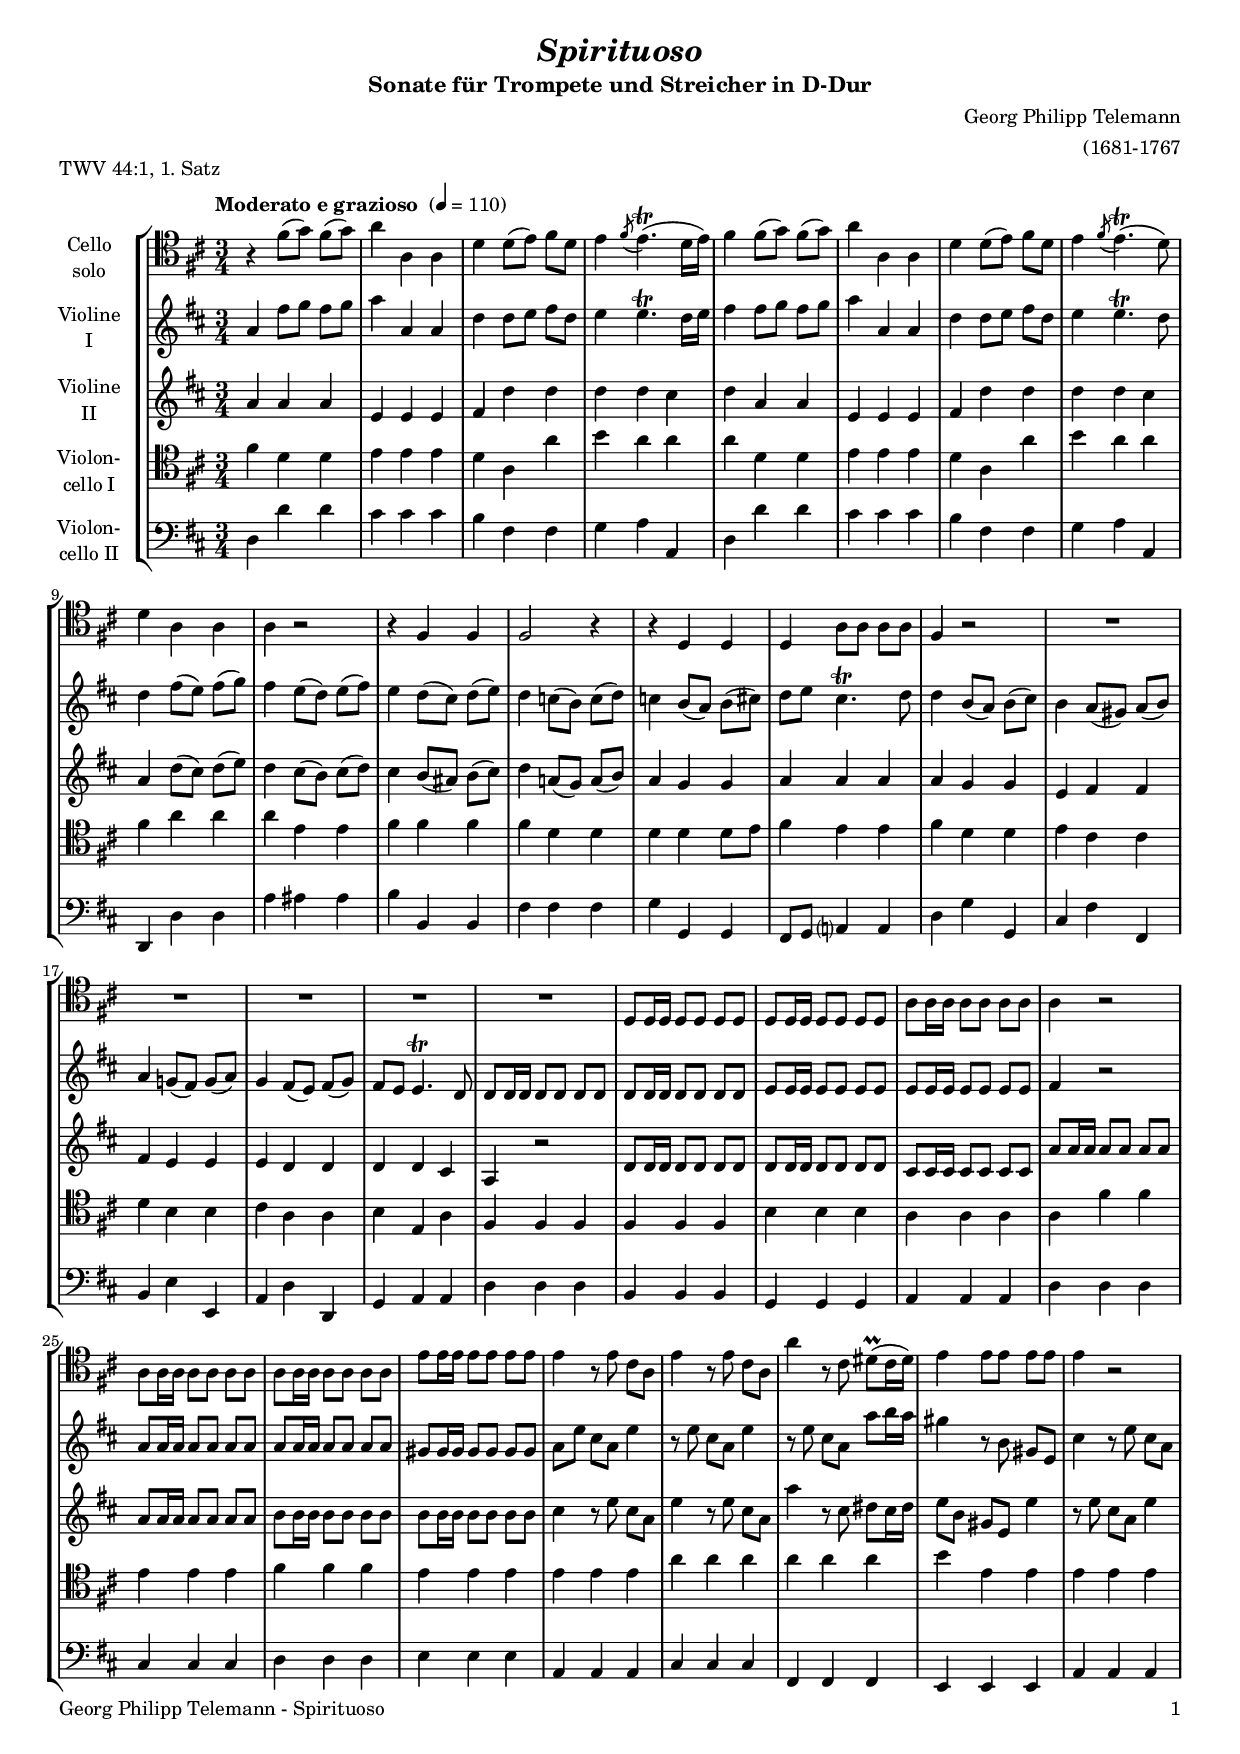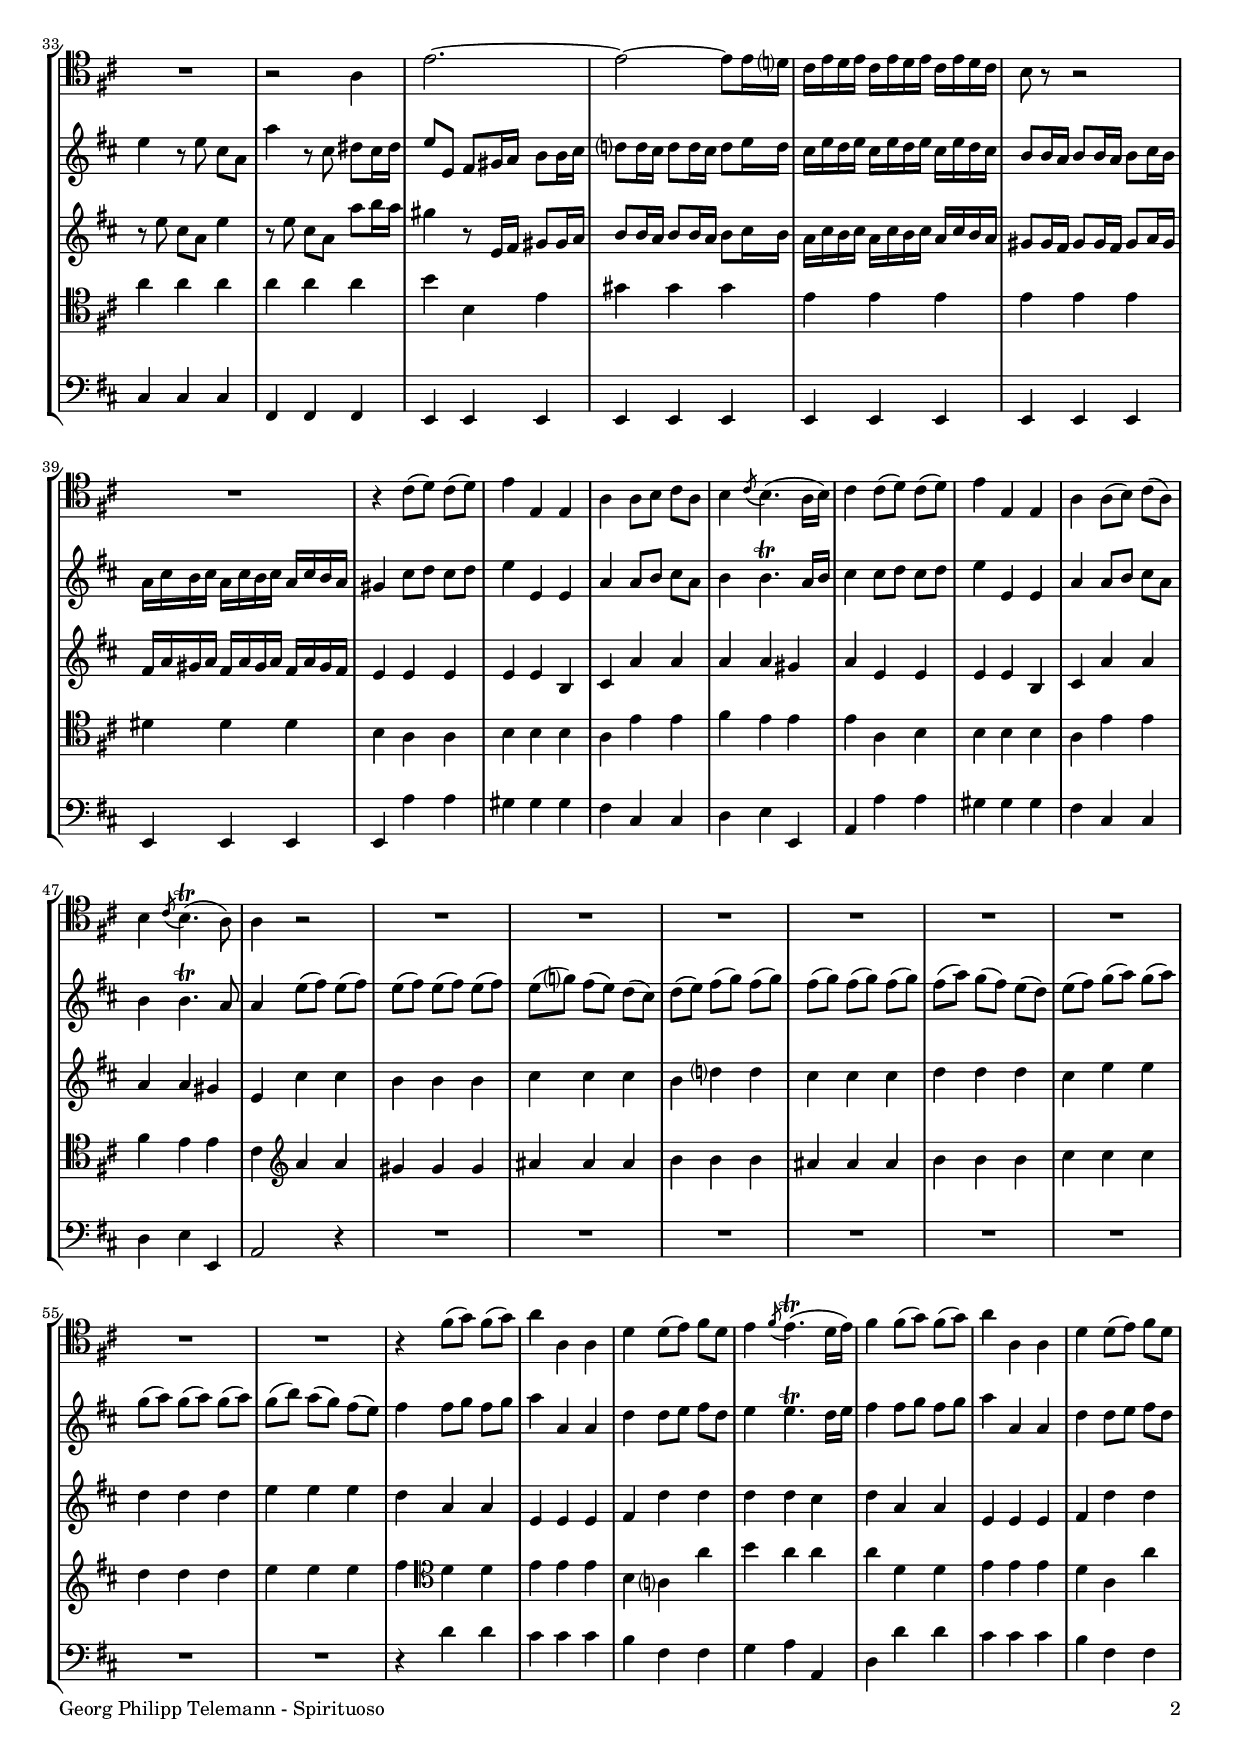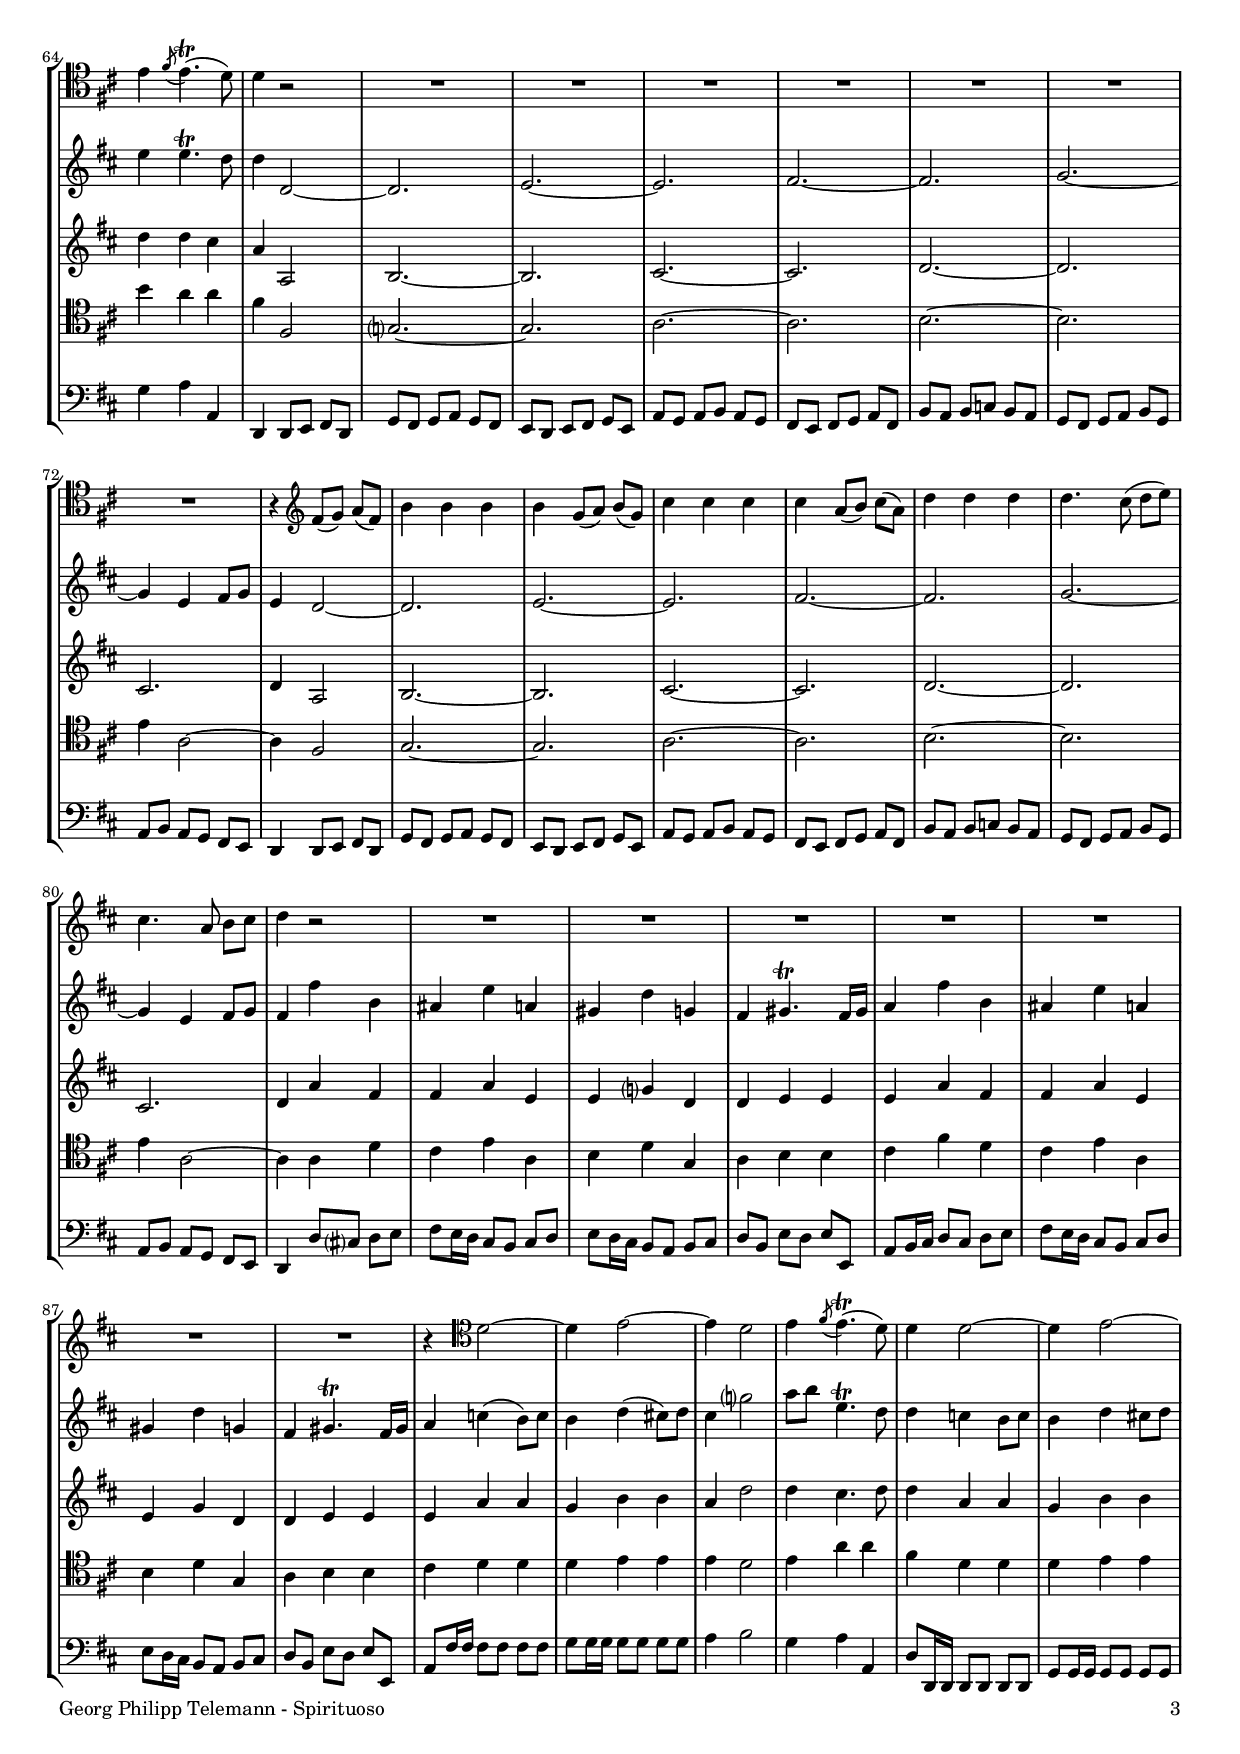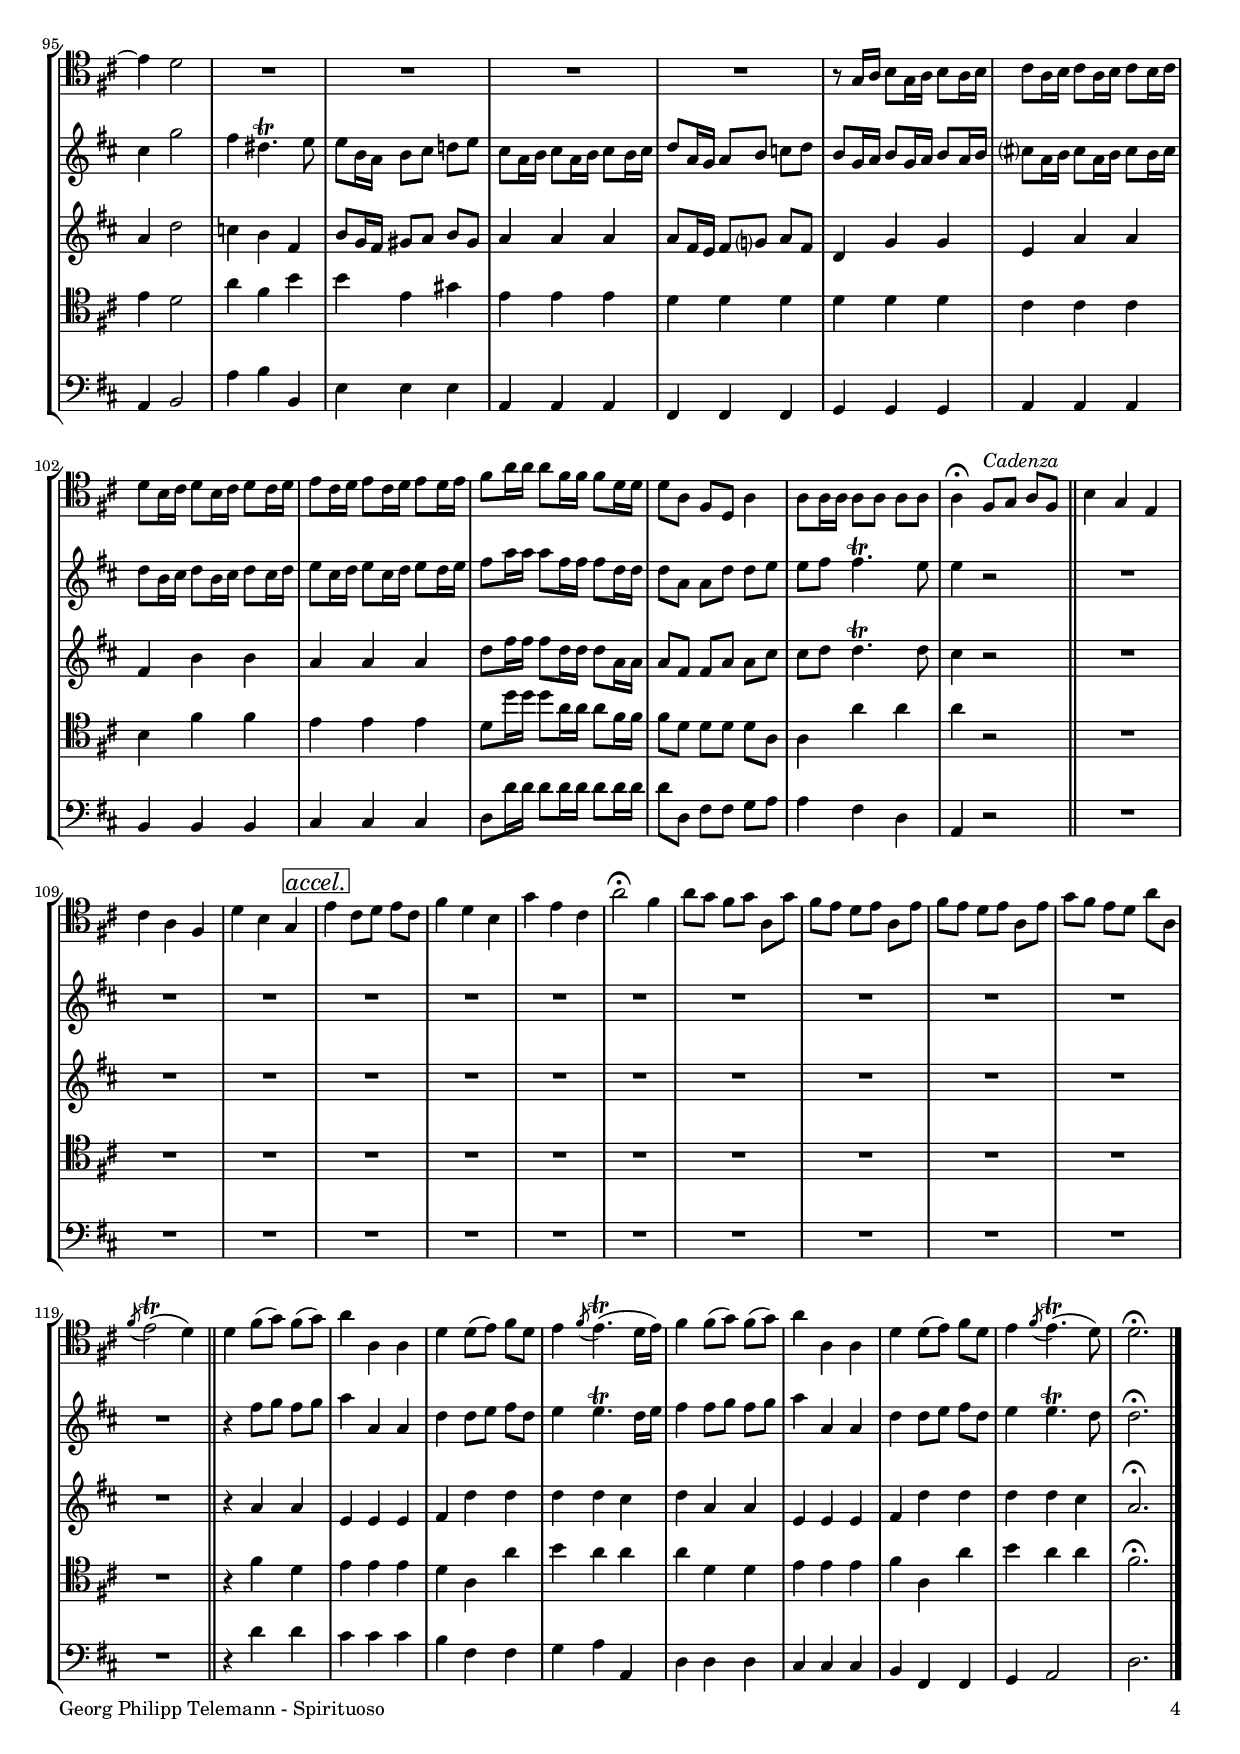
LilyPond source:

\version "2.24.1"
\include "deutsch.ly"

#(set-global-staff-size 17)

\header {
  title     = \markup \bold \italic "Spirituoso"
  subtitle  = "Sonate für Trompete und Streicher in D-Dur"
  composer  = "Georg Philipp Telemann"
  arranger  = "(1681-1767"
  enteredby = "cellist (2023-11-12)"
  piece     = "TWV 44:1, 1. Satz"
}

voiceconsts = {
  \key d \major
  \time 3/4
  \clef "bass"
%  \numericTimeSignature
  \compressEmptyMeasures
  % Set default beaming for all staves
  \set Timing.beamExceptions = #'()
  \set Timing.baseMoment     = #(ly:make-moment 1 4)
  \set Timing.beatStructure  = #'(1 1 1)
  \tempo "Moderato e grazioso " 4=110
}

mist = "string ensemble 1"
mivl = "violin"
miba = "cello"
mipz = "pizzicato strings"

accl = \mark \markup \box \italic "accel."
cade = \markup \italic "Cadenza"

va = \relative c' {
  \voiceconsts
  \clef "tenor"

  r4 fis8( g) fis( g)
  a4 a, a
  d d8( e) fis d
  e4 \acciaccatura fis8 e4.(\trill d16[ e])
  fis4 fis8( g) fis( g)
  a4 a, a

  d d8( e) fis d
  e4 \acciaccatura fis8 e4.(\trill d8)
  d4 a a
  a r2
  r4 fis fis
  fis2 r4
  r d d
  d a'8 a a a

  fis4 r2
  R2.*5
  d8 d16 d d8 d d d
  d d16 d d8 d d d
  a' a16 a a8 a a a
  a4 r2

  a8 a16 a a8 a a a
  a a16 a a8 a a a
  e'8 e16 e e8 e e e
  e4 r8 e cis a
  e'4 r8 e cis a
  a'4 r8 cis, dis(\prall cis16 dis)

  e4 e8 e e e
  e4 r2
  R2.
  r2 a,4
  e'2.~
  e2~ e8 e16 d?
  cis e d e cis e d e cis e d cis

  h8 r r2
  R2.
  r4 cis8( d) cis( d)
  e4 e, e
  a a8 h cis a
  h4 \acciaccatura cis8 h4.( a16[ h])
  cis4 cis8( d) cis( d)

  e4 e, e
  a a8( h) cis( a)
  h4 \acciaccatura cis8 h4.(\trill a8)
  a4 r2
  R2.*8
  r4 fis'8( g) fis( g)
  a4 a, a

  d d8( e) fis d
  e4 \acciaccatura fis8 e4.(\trill d16[ e])
  fis4 fis8( g) fis( g)
  a4 a, a
  d d8( e) fis d
  e4 \acciaccatura fis8 e4.(\trill d8)
  d4 r2

  R2.*7
  r4 \clef "treble" fis8( g) a( fis)
  h4 h h
  h g8( a) h( g)
  cis4 cis cis
  cis a8( h) cis( a)
  d4 d d

  d4. cis8( d e)
  cis4. a8 h cis
  d4 r2
  R2.*7
  r4 \clef "tenor" d,2~
  d4 e2~
  e4 d2

  e4 \acciaccatura fis8 e4.(\trill d8)
  d4 d2~
  d4 e2~
  e4 d2
  R2.*4
  r8 g,16 a h8 g16 a h8 a16 h
  cis8 a16 h cis8 a16 h cis8 h16 cis

  d8 h16 cis d8 h16 cis d8 cis16 d
  e8 cis16 d e8 cis16 d e8 d16 e
  fis8 a16 a a8 fis16 fis fis8 d16 d
  d8 a fis d a'4
  a8 a16 a a8 a a a

  a4\fermata fis8^\cade g a fis \bar "||"
  h4 g e
  cis' a fis
  d' h g \accl
  e' cis8 d e cis
  fis4 d h
  g' e cis

  a'2\fermata fis4
  a8 g fis g a, g'
  fis e d e a, e'
  fis e d e a, e'
  g fis e d a' a,
  \acciaccatura fis'8 e2(\trill d4) \bar "||"
  d4 fis8( g) fis( g)

  a4 a, a
  d d8( e) fis d
  e4 \acciaccatura fis8 e4.(\trill d16 e)
  fis4 fis8( g) fis( g)
  a4 a, a
  d d8( e) fis d
  e4 \acciaccatura fis8 e4.(\trill d8)

  d2.\fermata \bar "|."
}

vb = \relative c'' {
  \voiceconsts
  \clef "treble"

  a4 fis'8 g fis g
  a4 a, a
  d d8 e fis d
  e4 e4.\trill d16 e
  fis4 fis8 g fis g
  a4 a, a
  d d8 e fis d

  e4 e4.\trill d8
  d4 fis8( e) fis( g)
  fis4 e8( d) e( fis)
  e4 d8( cis) d( e)
  d4 c8( h) c( d)
  c4 h8( a) h( cis)
  d e cis4.\trill d8
  d4 h8( a) h( cis)

  h4 a8( gis) a( h)
  a4 g!8( fis) g( a)
  g4 fis8( e) fis( g)
  fis e e4.\trill d8
  d d16 d d8 d d d
  d d16 d d8 d d d
  e e16 e e8 e e e

  e e16 e e8 e e e
  fis4 r2
  a8 a16 a a8 a a a
  a a16 a a8 a a a
  gis8 gis16 gis gis8 gis gis gis
  a e' cis a e'4
  r8 e cis a e'4

  r8 e cis a a' h16 a
  gis4 r8 h, gis e
  cis'4 r8 e cis a
  e'4 r8 e cis a
  a'4 r8 cis, dis cis16 dis
  e8 e, fis gis16 a h8 h16 cis

  d?8 d16 cis d8 d16 cis d8 e16 d
  cis e d e cis e d e cis e d cis
  h8 h16 a h8 h16 a h8 cis16 h
  a cis h cis a cis h cis a cis h a
  gis4 cis8 d cis d

  e4 e, e
  a a8 h cis a
  h4 h4.\trill a16 h
  cis4 cis8 d cis d
  e4 e, e
  a a8 h cis a
  h4 h4.\trill a8
  a4 e'8( fis) e( fis)

  e( fis) e( fis) e( fis)
  e( g?) fis( e) d( cis)
  d( e) fis( g) fis( g)
  fis( g) fis( g) fis( g)
  fis( a) g( fis) e( d)
  e( fis) g( a) g( a)
  g( a) g( a) g( a)

  g( h) a( g) fis( e)
  fis4 fis8 g fis g
  a4 a, a
  d d8 e fis d
  e4 e4.\trill d16 e
  fis4 fis8 g fis g
  a4 a, a
  d d8 e fis d

  e4 e4.\trill d8
  d4 d,2~
  d2.
  e~
  e
  fis~
  fis
  g~
  g4 e fis8 g
  e4 d2~
  d2.

  e~
  e
  fis~
  fis
  g~
  g4 e fis8 g
  fis4 fis' h,
  ais e' a,
  gis d' g,

  fis gis4.\trill fis16 gis
  a4 fis' h,
  ais e' a,
  gis d' g,
  fis gis4.\trill fis16 gis
  a4 c( h8) c
  h4 d( cis!8) d
  cis4 g'?2

  a8 h e,4.\trill d8
  d4 c h8 c
  h4 d cis!8 d
  cis4 g'2
  fis4 dis4.\trill e8
  e h16 a h8 cis d! e
  cis a16 h cis8 a16 h cis8 h16 cis

  d8 a16 g a8 h c d
  h g16 a h8 g16 a h8 a16 h
  cis?8 a16 h cis8 a16 h cis8 h16 cis
  d8 h16 cis d8 h16 cis d8 cis16 d

  e8 cis16 d e8 cis16 d e8 d16 e
  fis8 a16 a a8 fis16 fis fis8 d16 d
  d8 a a d d e
  e fis fis4.\trill e8
  e4 r2 \bar "||"
  R2.*12 \bar "||"
  r4 fis8 g fis g
  a4 a, a

  d d8 e fis d
  e4 e4.\trill d16 e
  fis4 fis8 g fis g
  a4 a, a
  d4 d8 e fis d
  e4 e4.\trill d8
  d2.\fermata \bar "|."
}

vc = \relative c'' {
  \voiceconsts
  \clef "treble"

  a4 a a
  e e e
  fis d' d
  d d cis
  d a a
  e e e
  fis d' d
  d d cis

  a d8( cis) d( e)
  d4 cis8( h) cis( d)
  cis4 h8( ais) h( cis)
  d4 a!8( g) a( h)
  a4 g g
  a a a
  a g g
  e fis fis

  fis e e
  e d d
  d d cis
  a r2
  d8 d16 d d8 d d d
  d d16 d d8 d d d
  cis cis16 cis cis8 cis cis cis

  a'8 a16 a a8 a a a
  a a16 a a8 a a a
  h h16 h h8 h h h
  h h16 h h8 h h h
  cis4 r8 e cis a
  e'4 r8 e cis a

  a'4 r8 cis, dis cis16 dis
  e8 h gis e e'4
  r8 e cis a e'4
  r8 e cis a e'4
  r8 e cis a a' h16 a
  gis4 r8 e,16 fis gis8 gis16 a

  h8 h16 a h8 h16 a h8 cis16 h
  a cis h cis a cis h cis a cis h a
  gis8 gis16 fis gis8 gis16 fis gis8 a16 gis
  fis a gis a fis a gis a fis a gis fis
  e4 e e

  e e h
  cis a' a
  a a gis
  a e e
  e e h
  cis a' a
  a a gis
  e cis' cis
  h h h

  cis cis cis
  h d? d
  cis cis cis
  d d d
  cis e e
  d d d
  e e e
  d a a
  e e e

  fis d' d
  d d cis
  d a a
  e e e
  fis d' d
  d d cis
  a a,2
  h2.~
  h

  cis~
  cis
  d~
  d
  cis
  d4 a2
  h2.~
  h
  cis~
  cis

  d~
  d
  cis
  d4 a' fis
  fis a e
  e g? d
  d e e
  e a fis
  fis a e

  e g d
  d e e
  e a a
  g h h
  a d2
  d4 cis4. d8
  d4 a a
  g h h

  a d2
  c4 h fis
  h8 g16 fis gis8 a h gis
  a4 a a
  a8 fis16 e fis8 g? a fis
  d4 g g
  e a a

  fis h h
  a a a
  d8 fis16 fis fis8 d16 d d8 a16 a
  a8 fis fis a a cis
  cis d d4.\trill d8
  cis4 r2 \bar "||"
  R2.*12 \bar "||"
  r4 a a
  e e e

  fis d' d
  d d cis
  d a a
  e e e
  fis d' d
  d d cis
  a2.\fermata \bar "|."
}

vd = \relative c' {
  \voiceconsts
  \clef "tenor"

  fis4 d d
  e e e
  d a a'
  h a a
  a d, d
  e e e
  d a a'
  h a a

  fis a a
  a e e
  fis fis fis
  fis d d
  d d d8 e
  fis4 e e
  fis d d
  e cis cis
  d h h

  cis a a
  h e, a
  fis fis fis
  fis fis fis
  h h h
  a a a
  a fis' fis
  e e e
  fis fis fis

  e e e
  e e e
  a a a
  a a a
  h e, e
  e e e
  a a a
  a a a
  h h, e

  gis gis gis
  e e e
  e e e
  dis dis dis
  h a a
  h h h
  a e' e
  fis e e

  e a, h
  h h h
  a e' e
  fis e e
  cis \clef "treble" a' a
  gis gis gis
  ais ais ais
  h h h

  ais ais ais
  h h h
  cis cis cis
  d d d
  e e e
  fis \clef "tenor" d, d
  e e e
  h a? a'


  h a a
  a d, d
  e e e
  d a a'
  h a a
  fis fis,2
  g?2.~
  g
  a~
  a

  h~
  h
  e4 a,2~
  a4 fis2
  g2.~
  g
  a~
  a
  h~
  h
  e4 a,2~

  a4 a d
  cis e a,
  h d g,
  a h h
  cis fis d
  cis e a,
  h d g,
  a h h
  cis d d

  d e e
  e d2
  e4 a a
  fis d d
  d e e
  e d2
  a'4 fis h
  h e, gis
  e e e

  d d d
  d d d
  cis cis cis
  h fis' fis
  e e e
  d8 d'16 d d8 a16 a a8 fis16 fis
  fis8 d d d d a
  a4 a' a
  a r2 \bar "||"
  R2.*12 \bar "||"
  
  r4 fis d
  e e e
  d a a'
  h a a
  a d, d
  e e e
  fis a, a'
  h a a
  fis2.\fermata \bar "|."
}

ve = \relative c {
  \voiceconsts
  \clef "bass"

  d4 d' d
  cis cis cis
  h fis fis
  g a a,
  d d' d
  cis cis cis
  h fis fis
  g a a,

  d, d' d
  a' ais ais
  h h, h
  fis' fis fis
  g g, g
  fis8 g a?4 a
  d g g,
  cis fis fis,

  h e e,
  a d d,
  g a a
  d d d
  h h h
  g g g
  a a a
  d d d
  cis cis cis

  d d d
  e e e
  a, a a
  cis cis cis
  fis, fis fis
  e e e
  a a a
  cis cis cis

  fis, fis fis
  e e e
  e e e
  e e e
  e e e
  e e e
  e a' a
  gis gis gis

  fis cis cis
  d e e,
  a a' a
  gis gis gis
  fis cis cis
  d e e,
  a2 r4
  R2.*8

  r4 d' d
  cis cis cis
  h fis fis
  g a a,
  d d' d
  cis cis cis
  h fis fis
  g a a,

  d, d8 e fis d
  g fis g a g fis
  e d e fis g e
  a g a h a g
  fis e fis g a fis
  h a h c h a

  g fis g a h g
  a h a g fis e
  d4 d8 e fis d
  g fis g a g fis
  e d e fis g e
  a g a h a g

  fis e fis g a fis
  h a h c h a
  g fis g a h g
  a h a g fis e
  d4 d'8 cis? d e
  fis e16 d cis8 h cis d

  e d16 cis h8 a h cis
  d h e d e e,
  a h16 cis d8 cis d e
  fis e16 d cis8 h cis d
  e d16 cis h8 a h cis
  d h e d e e,

  a fis'16 fis fis8 fis fis fis
  g g16 g g8 g g g
  a4 h2
  g4 a a,
  d8 d,16 d d8 d d d
  g g16 g g8 g g g
  a4 h2

  a'4 h h,
  e e e
  a, a a
  fis fis fis
  g g g
  a a a
  h h h
  cis cis cis
  d8 d'16 d d8 d16 d d8 d16 d
  d8 d, fis fis g a
  a4 fis d
  a r2 \bar "||"
  R2.*12 \bar "||"
  r4 d' d
  cis cis cis

  h fis fis
  g a a,
  d d d
  cis cis cis
  h fis fis
  g a2
  d2. \bar "|."
}


music = \new StaffGroup <<
      \new Staff {
	\set Staff.midiInstrument = \miba
	\set Staff.instrumentName = \markup \center-column { "Cello" "solo" }
	\transpose d d { \va }
      }

      \new Staff {
	\set Staff.midiInstrument = \mivl
	\set Staff.instrumentName = \markup \center-column { "Violine" "I" }
	\transpose d d { \vb }
      }

      \new Staff {
	\set Staff.midiInstrument = \mivl
	\set Staff.instrumentName = \markup \center-column { "Violine" "II" }
	\transpose d d { \vc }
      }

      \new Staff {
	\set Staff.midiInstrument = \miba
	\set Staff.instrumentName = \markup \center-column { "Violon-" "cello I" }
	\transpose d d { \vd }
      }

      \new Staff {
	\set Staff.midiInstrument = \miba
	\set Staff.instrumentName = \markup \center-column { "Violon-" "cello II" }
	\transpose d d { \ve }
      }
>>

\book {
   \paper {
    print-page-number = ##t
    print-first-page-number = ##t
    ragged-last-bottom = ##f
    oddHeaderMarkup = \markup \null
    evenHeaderMarkup = \markup \null
    oddFooterMarkup = \markup {
      \fill-line {
        \if \should-print-page-number
        "Georg Philipp Telemann - Spirituoso" \fromproperty #'page:page-number-string
      }
    }
    evenFooterMarkup = \oddFooterMarkup
  } \score {
    \music
    \layout {}
  }

  \score {
    \unfoldRepeats \music

    \midi {
      \context {
        \Score
      }
    }
  }
}